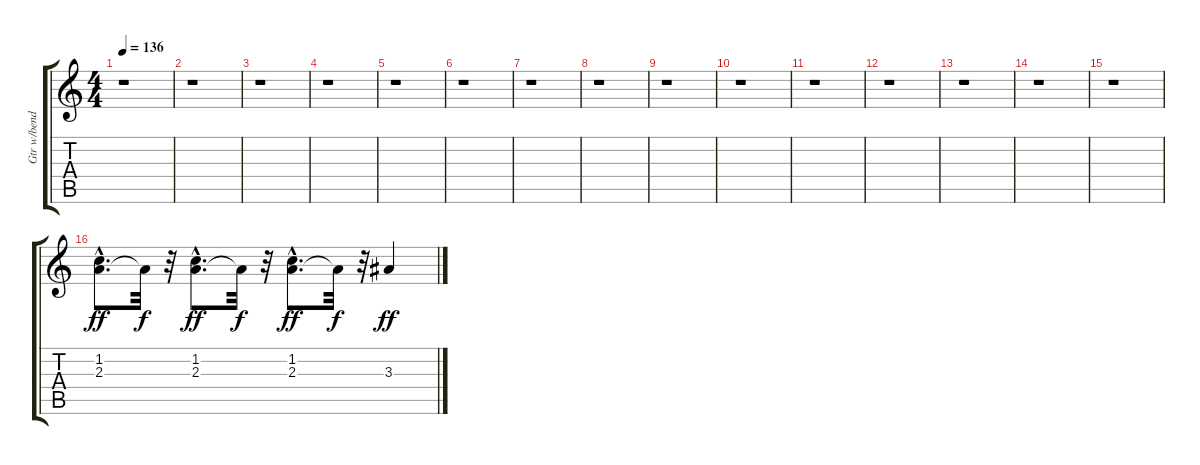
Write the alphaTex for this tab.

\track ("Gtr w/bends Muted" "Gtr w/bend") {instrument electricguitarmuted}
\staff {score tabs}
\tuning (E4 B3 G3 D3 A2 E2) {hide}
\ts (4 4)
\tempo 136
\clef g2
\ks c
r.1{dy f} |
r.1 |
r.1 |
r.1 |
r.1 |
r.1 |
r.1 |
r.1 |
r.1 |
r.1 |
r.1 |
r.1 |
r.1 |
r.1 |
r.1 |
(1.2 2.3{hac}).8{d dy ff} 2.3{t}.32{dy f} r.32 (1.2 2.3{hac}).8{d dy ff} 2.3{t}.32{dy f} r.32 (1.2 2.3{hac}).8{d dy ff} 2.3{t}.32{dy f} r.32 3.3.4{dy ff}
